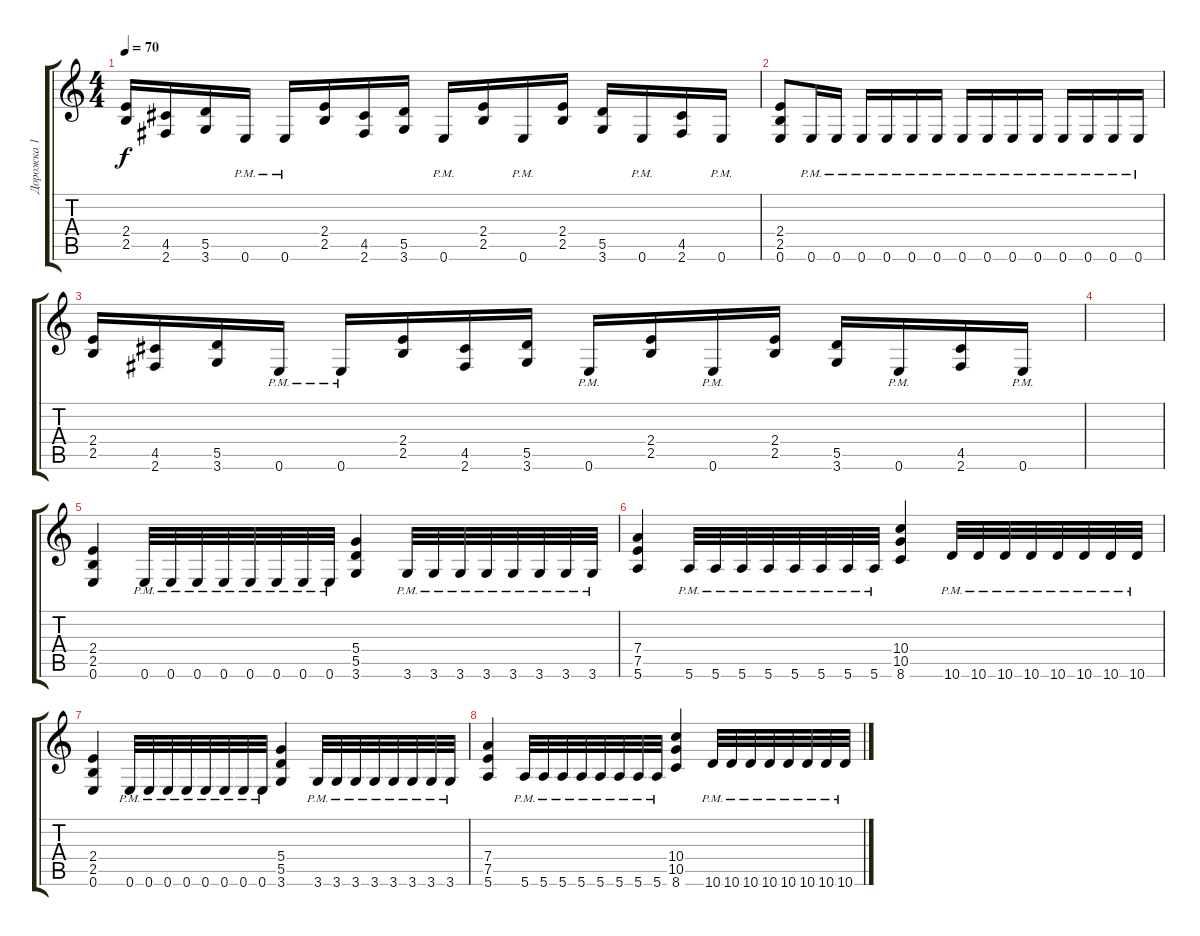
\track ("Дорожка 1" "Дорожка 1") {instrument overdrivenguitar}
\staff {score tabs}
\tuning (E4 B3 G3 D3 A2 E2) {hide}
\ts (4 4)
\tempo 70
\clef g2
\ks c
(2.4 2.5).16{dy f} (4.5 2.6).16 (5.5 3.6).16 0.6{pm}.16 0.6{pm}.16 (2.4 2.5).16 (4.5 2.6).16 (5.5 3.6).16 0.6{pm}.16 (2.4 2.5).16 0.6{pm}.16 (2.4 2.5).16 (5.5 3.6).16 0.6{pm}.16 (4.5 2.6).16 0.6{pm}.16 |
(2.4 2.5 0.6).8 0.6{pm}.16 0.6{pm}.16 0.6{pm}.16 0.6{pm}.16 0.6{pm}.16 0.6{pm}.16 0.6{pm}.16 0.6{pm}.16 0.6{pm}.16 0.6{pm}.16 0.6{pm}.16 0.6{pm}.16 0.6{pm}.16 0.6{pm}.16 |
(2.4 2.5).16 (4.5 2.6).16 (5.5 3.6).16 0.6{pm}.16 0.6{pm}.16 (2.4 2.5).16 (4.5 2.6).16 (5.5 3.6).16 0.6{pm}.16 (2.4 2.5).16 0.6{pm}.16 (2.4 2.5).16 (5.5 3.6).16 0.6{pm}.16 (4.5 2.6).16 0.6{pm}.16 |
|
(2.4 2.5 0.6).4 0.6{pm}.32 0.6{pm}.32 0.6{pm}.32 0.6{pm}.32 0.6{pm}.32 0.6{pm}.32 0.6{pm}.32 0.6{pm}.32 (5.4 5.5 3.6).4 3.6{pm}.32 3.6{pm}.32 3.6{pm}.32 3.6{pm}.32 3.6{pm}.32 3.6{pm}.32 3.6{pm}.32 3.6{pm}.32 |
(7.4 7.5 5.6).4 5.6{pm}.32 5.6{pm}.32 5.6{pm}.32 5.6{pm}.32 5.6{pm}.32 5.6{pm}.32 5.6{pm}.32 5.6{pm}.32 (10.4 10.5 8.6).4 10.6{pm}.32 10.6{pm}.32 10.6{pm}.32 10.6{pm}.32 10.6{pm}.32 10.6{pm}.32 10.6{pm}.32 10.6{pm}.32 |
(2.4 2.5 0.6).4 0.6{pm}.32 0.6{pm}.32 0.6{pm}.32 0.6{pm}.32 0.6{pm}.32 0.6{pm}.32 0.6{pm}.32 0.6{pm}.32 (5.4 5.5 3.6).4 3.6{pm}.32 3.6{pm}.32 3.6{pm}.32 3.6{pm}.32 3.6{pm}.32 3.6{pm}.32 3.6{pm}.32 3.6{pm}.32 |
(7.4 7.5 5.6).4 5.6{pm}.32 5.6{pm}.32 5.6{pm}.32 5.6{pm}.32 5.6{pm}.32 5.6{pm}.32 5.6{pm}.32 5.6{pm}.32 (10.4 10.5 8.6).4 10.6{pm}.32 10.6{pm}.32 10.6{pm}.32 10.6{pm}.32 10.6{pm}.32 10.6{pm}.32 10.6{pm}.32 10.6{pm}.32
